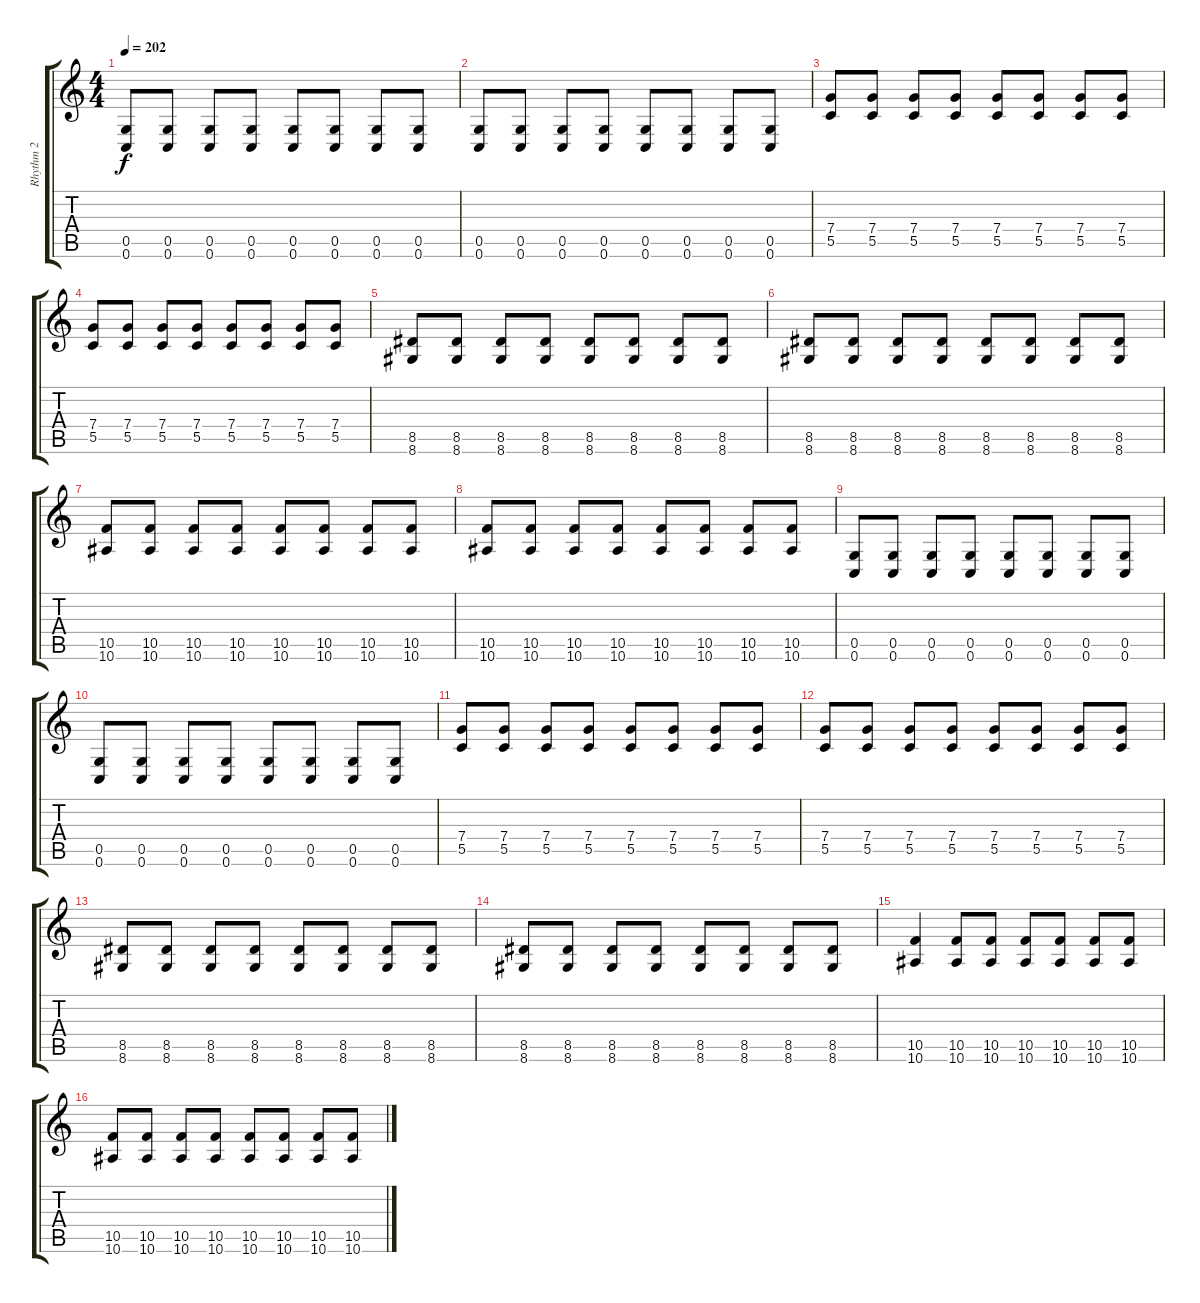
\track ("Rhythm 2" "Rhythm 2") {instrument distortionguitar}
\staff {score tabs}
\tuning (D4 A3 F3 C3 G2 C2) {hide}
\ts (4 4)
\tempo 202
\clef g2
\ks c
(0.5 0.6).8{dy f} (0.5 0.6).8 (0.5 0.6).8 (0.5 0.6).8 (0.5 0.6).8 (0.5 0.6).8 (0.5 0.6).8 (0.5 0.6).8 |
(0.5 0.6).8 (0.5 0.6).8 (0.5 0.6).8 (0.5 0.6).8 (0.5 0.6).8 (0.5 0.6).8 (0.5 0.6).8 (0.5 0.6).8 |
(7.4 5.5).8 (7.4 5.5).8 (7.4 5.5).8 (7.4 5.5).8 (7.4 5.5).8 (7.4 5.5).8 (7.4 5.5).8 (7.4 5.5).8 |
(7.4 5.5).8 (7.4 5.5).8 (7.4 5.5).8 (7.4 5.5).8 (7.4 5.5).8 (7.4 5.5).8 (7.4 5.5).8 (7.4 5.5).8 |
(8.5 8.6).8 (8.5 8.6).8 (8.5 8.6).8 (8.5 8.6).8 (8.5 8.6).8 (8.5 8.6).8 (8.5 8.6).8 (8.5 8.6).8 |
(8.5 8.6).8 (8.5 8.6).8 (8.5 8.6).8 (8.5 8.6).8 (8.5 8.6).8 (8.5 8.6).8 (8.5 8.6).8 (8.5 8.6).8 |
(10.5 10.6).8 (10.5 10.6).8 (10.5 10.6).8 (10.5 10.6).8 (10.5 10.6).8 (10.5 10.6).8 (10.5 10.6).8 (10.5 10.6).8 |
(10.5 10.6).8 (10.5 10.6).8 (10.5 10.6).8 (10.5 10.6).8 (10.5 10.6).8 (10.5 10.6).8 (10.5 10.6).8 (10.5 10.6).8 |
(0.5 0.6).8 (0.5 0.6).8 (0.5 0.6).8 (0.5 0.6).8 (0.5 0.6).8 (0.5 0.6).8 (0.5 0.6).8 (0.5 0.6).8 |
(0.5 0.6).8 (0.5 0.6).8 (0.5 0.6).8 (0.5 0.6).8 (0.5 0.6).8 (0.5 0.6).8 (0.5 0.6).8 (0.5 0.6).8 |
(7.4 5.5).8 (7.4 5.5).8 (7.4 5.5).8 (7.4 5.5).8 (7.4 5.5).8 (7.4 5.5).8 (7.4 5.5).8 (7.4 5.5).8 |
(7.4 5.5).8 (7.4 5.5).8 (7.4 5.5).8 (7.4 5.5).8 (7.4 5.5).8 (7.4 5.5).8 (7.4 5.5).8 (7.4 5.5).8 |
(8.5 8.6).8 (8.5 8.6).8 (8.5 8.6).8 (8.5 8.6).8 (8.5 8.6).8 (8.5 8.6).8 (8.5 8.6).8 (8.5 8.6).8 |
(8.5 8.6).8 (8.5 8.6).8 (8.5 8.6).8 (8.5 8.6).8 (8.5 8.6).8 (8.5 8.6).8 (8.5 8.6).8 (8.5 8.6).8 |
(10.5 10.6).4 (10.5 10.6).8 (10.5 10.6).8 (10.5 10.6).8 (10.5 10.6).8 (10.5 10.6).8 (10.5 10.6).8 |
(10.5 10.6).8 (10.5 10.6).8 (10.5 10.6).8 (10.5 10.6).8 (10.5 10.6).8 (10.5 10.6).8 (10.5 10.6).8 (10.5 10.6).8
